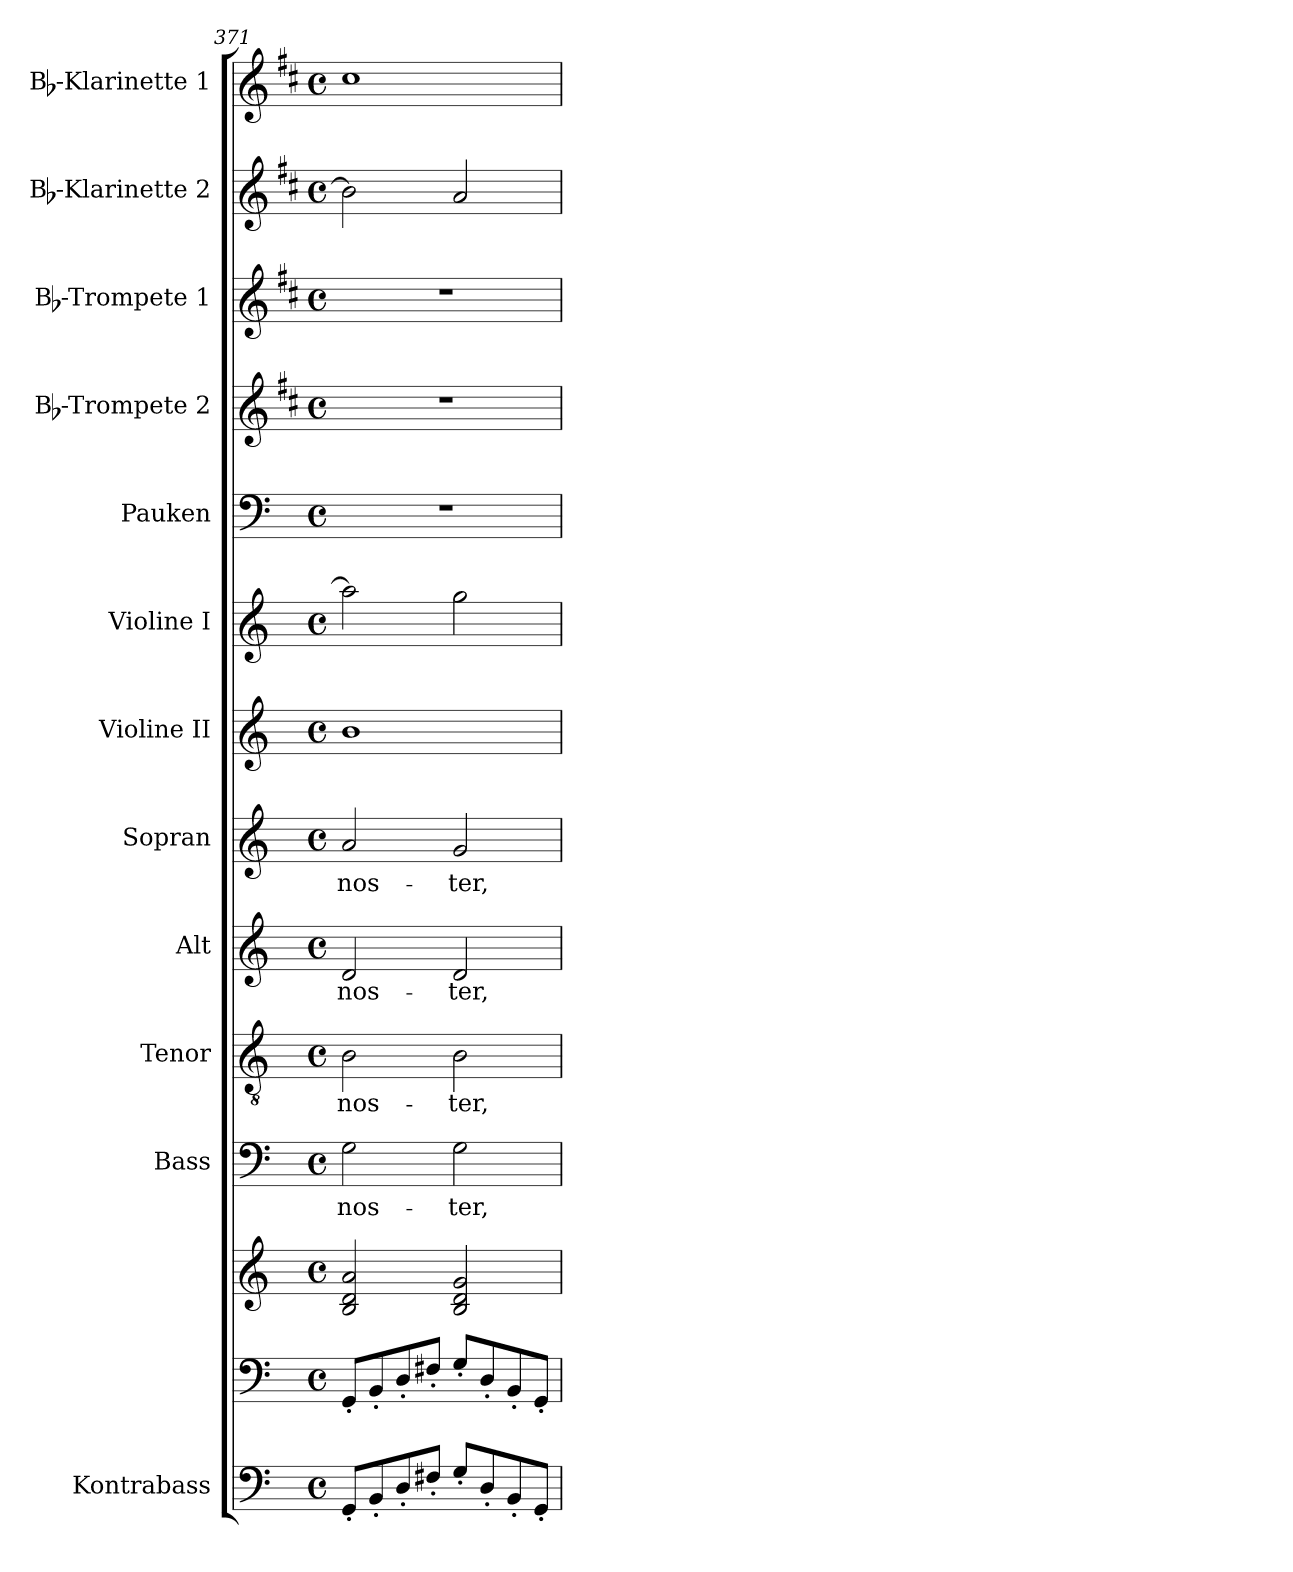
**kern	**kern	**kern	**kern	**text	**kern	**text	**kern	**text	**kern	**text	**kern	**kern	**kern	**kern	**kern	**kern	**kern
*part13	*part12	*part12	*part11	*part11	*part10	*part10	*part9	*part9	*part8	*part8	*part7	*part6	*part5	*part4	*part3	*part2	*part1
*staff14	*staff13	*staff12	*staff11	*staff11	*staff10	*staff10	*staff9	*staff9	*staff8	*staff8	*staff7	*staff6	*staff5	*staff4	*staff3	*staff2	*staff1
*I"Kontrabass	*	*	*I"Bass	*	*I"Tenor	*	*I"Alt	*	*I"Sopran	*	*I"Violine II	*I"Violine I	*I"Pauken	*I"Bb-Trompete 2	*I"Bb-Trompete 1	*I"Bb-Klarinette 2	*I"Bb-Klarinette 1
*I'Kb.	*	*	*I'B.	*	*I'T.	*	*I'A.	*	*I'S.	*	*I'Vl. II	*I'Vl. I	*I'Pk.	*I'Bb Trp. 2	*I'Bb Trp. 1	*I'Bb Kl. 2	*I'Bb Kl. 1
*clefF4	*clefF4	*clefG2	*clefF4	*	*clefGv2	*	*clefG2	*	*clefG2	*	*clefG2	*clefG2	*clefF4	*clefG2	*clefG2	*clefG2	*clefG2
*ITrd7c12	*	*	*	*	*	*	*	*	*	*	*	*	*	*ITrd1c2	*ITrd1c2	*ITrd1c2	*ITrd1c2
*k[]	*k[]	*k[]	*k[]	*	*k[]	*	*k[]	*	*k[]	*	*k[]	*k[]	*k[]	*k[]	*k[]	*k[]	*k[]
*C:	*C:	*C:	*C:	*	*C:	*	*C:	*	*C:	*	*C:	*C:	*C:	*C:	*C:	*C:	*C:
*M4/4	*M4/4	*M4/4	*M4/4	*	*M4/4	*	*M4/4	*	*M4/4	*	*M4/4	*M4/4	*M4/4	*M4/4	*M4/4	*M4/4	*M4/4
*met(c)	*met(c)	*met(c)	*met(c)	*	*met(c)	*	*met(c)	*	*met(c)	*	*met(c)	*met(c)	*met(c)	*met(c)	*met(c)	*met(c)	*met(c)
=371	=371	=371	=371	=371	=371	=371	=371	=371	=371	=371	=371	=371	=371	=371	=371	=371	=371
!	!	!	!	!LO:LY:b	!	!LO:LY:b	!	!LO:LY:b	!	!LO:LY:b	!	!	!	!	!	!	!
8GGG'</L	8GG'</L	2B/ 2d/ 2a/	2G\	nos-	2B\	nos-	2d/	nos-	2a/	nos-	1b	2aa\]	1r	1r	1r	2a\]	1b
8BBB'</	8BB'</	.	.	.	.	.	.	.	.	.	.	.	.	.	.	.	.
8DD'</	8D'</	.	.	.	.	.	.	.	.	.	.	.	.	.	.	.	.
8FF#X'</J	8F#X'</J	.	.	.	.	.	.	.	.	.	.	.	.	.	.	.	.
!	!	!	!	!LO:LY:b	!	!LO:LY:b	!	!LO:LY:b	!	!LO:LY:b	!	!	!	!	!	!	!
8GG'</L	8G'</L	2B/ 2d/ 2g/	2G\	-ter,	2B\	-ter,	2d/	-ter,	2g/	-ter,	.	2gg\	.	.	.	2g/	.
8DD'</	8D'</	.	.	.	.	.	.	.	.	.	.	.	.	.	.	.	.
8BBB'</	8BB'</	.	.	.	.	.	.	.	.	.	.	.	.	.	.	.	.
8GGG'</J	8GG'</J	.	.	.	.	.	.	.	.	.	.	.	.	.	.	.	.
=	=	=	=	=	=	=	=	=	=	=	=	=	=	=	=	=	=
*-	*-	*-	*-	*-	*-	*-	*-	*-	*-	*-	*-	*-	*-	*-	*-	*-	*-
